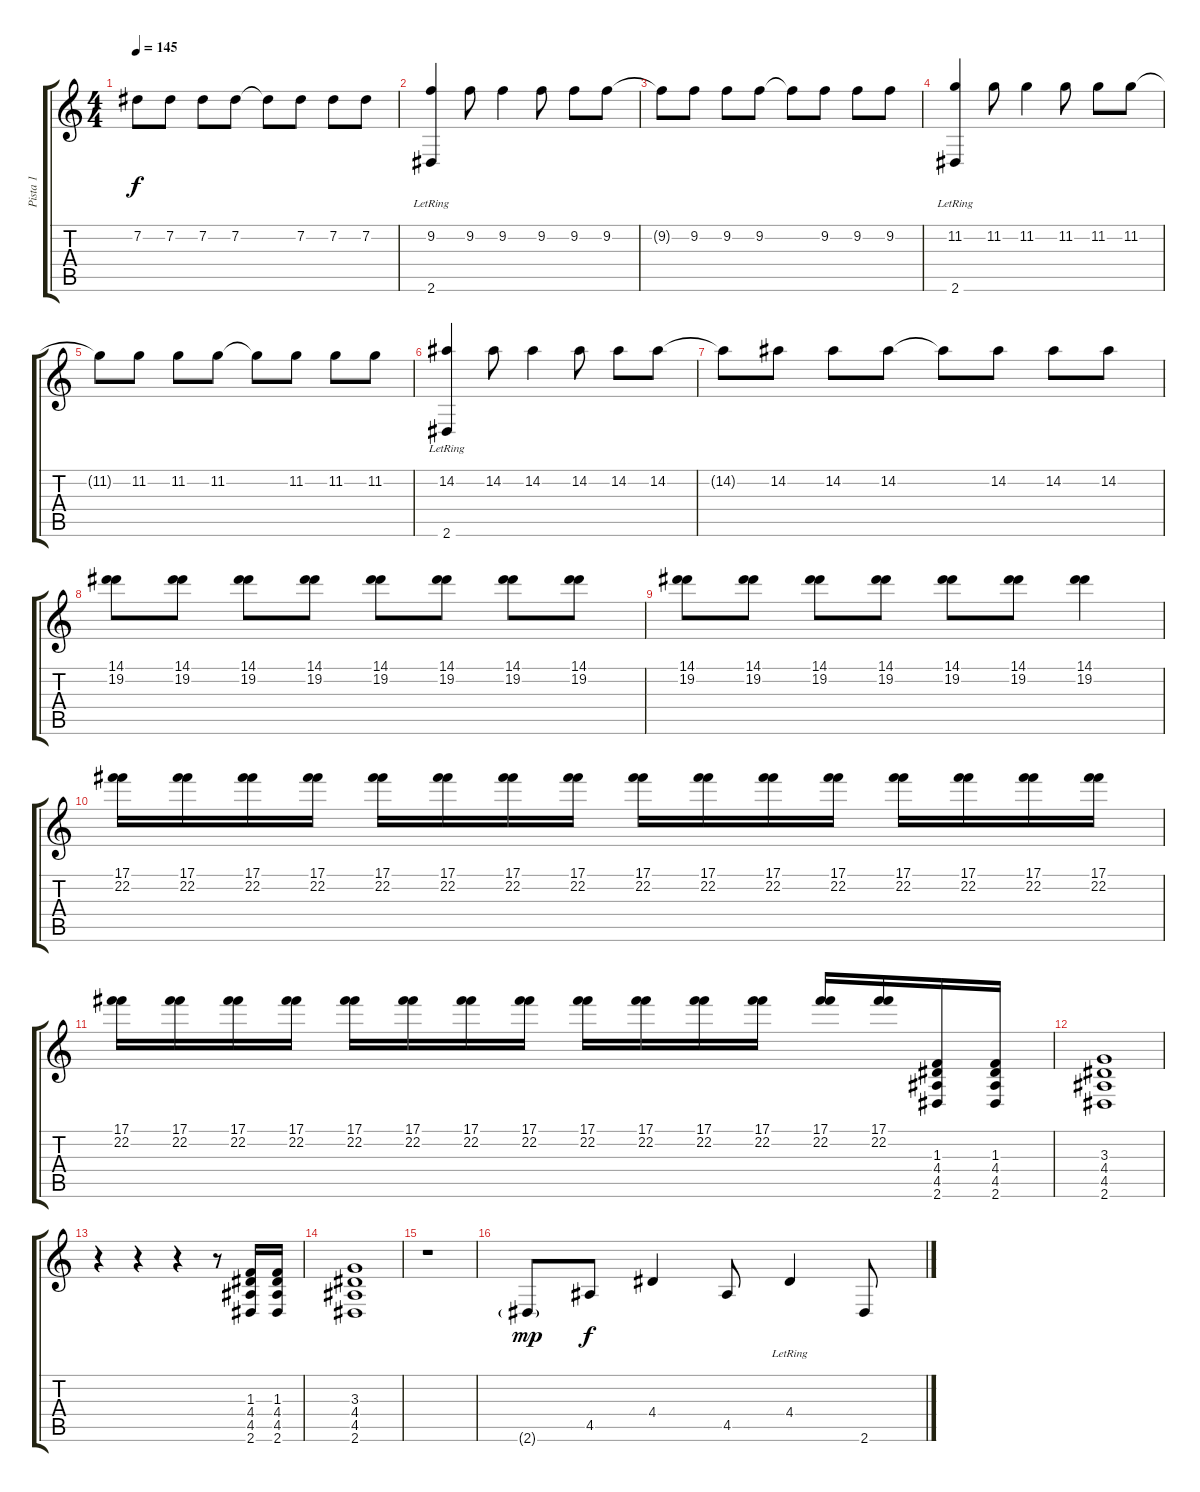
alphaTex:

\track ("Pista 1" "Pista 1") {instrument acousticguitarnylon}
\staff {score tabs}
\tuning (Db4 Ab3 E3 B2 Gb2 Db2) {hide}
\ts (4 4)
\tempo 145
\clef g2
\ks c
7.2{t}.8{dy f} 7.2.8 7.2.8 7.2.8 7.2{t}.8 7.2.8 7.2.8 7.2.8 |
(9.2{lr} 2.6{lr}).4 9.2.8 9.2.4 9.2.8 9.2.8 9.2.8 |
9.2{t}.8 9.2.8 9.2.8 9.2.8 9.2{t}.8 9.2.8 9.2.8 9.2.8 |
(11.2{lr} 2.6{lr}).4 11.2.8 11.2.4 11.2.8 11.2.8 11.2.8 |
11.2{t}.8 11.2.8 11.2.8 11.2.8 11.2{t}.8 11.2.8 11.2.8 11.2.8 |
(14.2{lr} 2.6{lr}).4 14.2.8 14.2.4 14.2.8 14.2.8 14.2.8 |
14.2{t}.8 14.2.8 14.2.8 14.2.8 14.2{t}.8 14.2.8 14.2.8 14.2.8 |
(14.1 19.2).8 (14.1 19.2).8 (14.1 19.2).8 (14.1 19.2).8 (14.1 19.2).8 (14.1 19.2).8 (14.1 19.2).8 (14.1 19.2).8 |
(14.1 19.2).8 (14.1 19.2).8 (14.1 19.2).8 (14.1 19.2).8 (14.1 19.2).8 (14.1 19.2).8 (14.1 19.2).4 |
(17.1 22.2).16 (17.1 22.2).16 (17.1 22.2).16 (17.1 22.2).16 (17.1 22.2).16 (17.1 22.2).16 (17.1 22.2).16 (17.1 22.2).16 (17.1 22.2).16 (17.1 22.2).16 (17.1 22.2).16 (17.1 22.2).16 (17.1 22.2).16 (17.1 22.2).16 (17.1 22.2).16 (17.1 22.2).16 |
(17.1 22.2).16 (17.1 22.2).16 (17.1 22.2).16 (17.1 22.2).16 (17.1 22.2).16 (17.1 22.2).16 (17.1 22.2).16 (17.1 22.2).16 (17.1 22.2).16 (17.1 22.2).16 (17.1 22.2).16 (17.1 22.2).16 (17.1 22.2).16 (17.1 22.2).16 (1.3 4.4 4.5 2.6).16 (1.3 4.4 4.5 2.6).16 |
(3.3 4.4 4.5 2.6).1 |
r.4 r.4 r.4 r.8 (1.3 4.4 4.5 2.6).16 (1.3 4.4 4.5 2.6).16 |
(3.3 4.4 4.5 2.6).1 |
r.1 |
2.6{g}.8{dy mp} 4.5.8{dy f} 4.4.4 4.5.8 4.4{lr}.4 2.6.8
